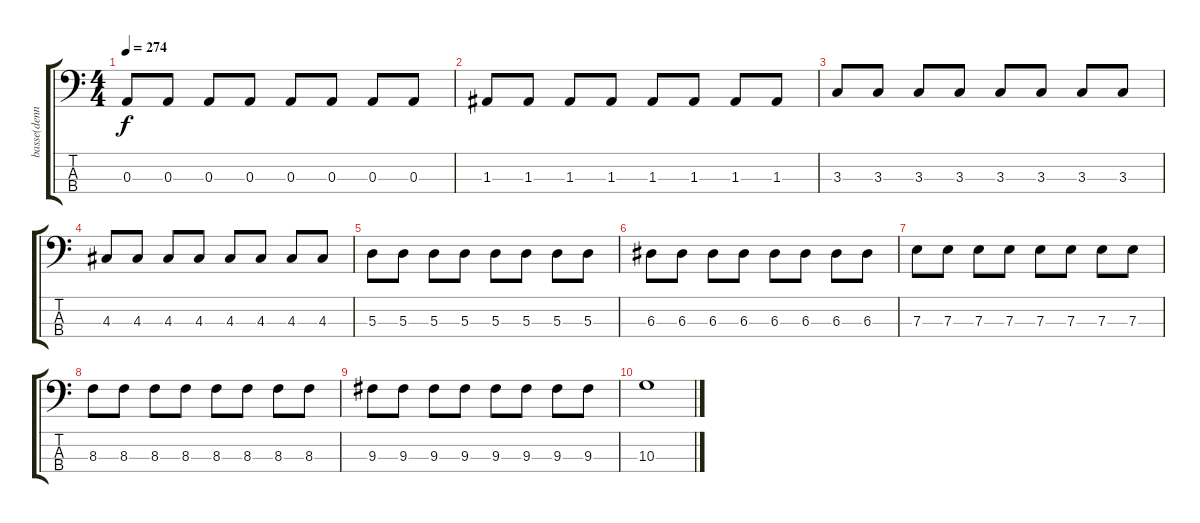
\track ("basse(dennis)" "basse(denn") {instrument electricbasspick}
\staff {score tabs}
\tuning (G2 D2 A1 E1) {hide}
\ts (4 4)
\tempo 274
\clef f4
\ks c
0.3.8{dy f} 0.3.8 0.3.8 0.3.8 0.3.8 0.3.8 0.3.8 0.3.8 |
1.3.8 1.3.8 1.3.8 1.3.8 1.3.8 1.3.8 1.3.8 1.3.8 |
3.3.8 3.3.8 3.3.8 3.3.8 3.3.8 3.3.8 3.3.8 3.3.8 |
4.3.8 4.3.8 4.3.8 4.3.8 4.3.8 4.3.8 4.3.8 4.3.8 |
5.3.8 5.3.8 5.3.8 5.3.8 5.3.8 5.3.8 5.3.8 5.3.8 |
6.3.8 6.3.8 6.3.8 6.3.8 6.3.8 6.3.8 6.3.8 6.3.8 |
7.3.8 7.3.8 7.3.8 7.3.8 7.3.8 7.3.8 7.3.8 7.3.8 |
8.3.8 8.3.8 8.3.8 8.3.8 8.3.8 8.3.8 8.3.8 8.3.8 |
9.3.8 9.3.8 9.3.8 9.3.8 9.3.8 9.3.8 9.3.8 9.3.8 |
10.3.1
